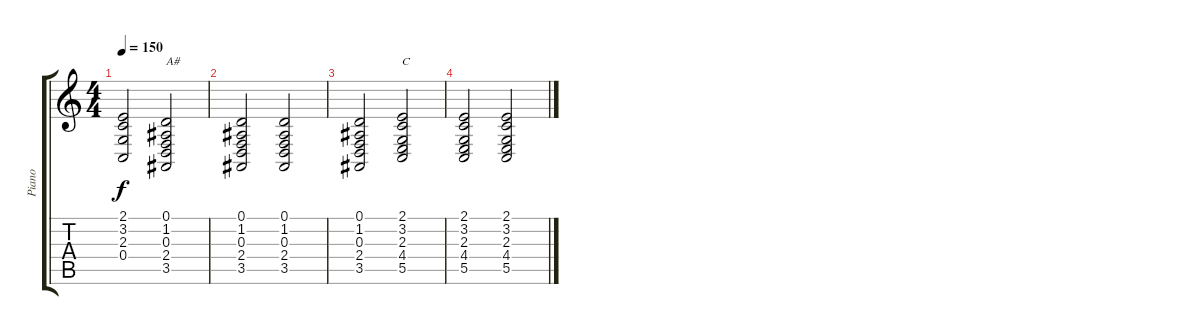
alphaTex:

\track ("Piano" "Piano") {instrument brightacousticpiano}
\staff {score tabs}
\tuning (D4 A3 F3 C3 G2 C2) {hide}
\ts (4 4)
\tempo 150
\clef g2
\ks c
(2.1 3.2 2.3 0.4).2{dy f} (0.1 1.2 0.3 2.4 3.5).2{txt "A#"} |
(0.1 1.2 0.3 2.4 3.5).2 (0.1 1.2 0.3 2.4 3.5).2 |
(0.1 1.2 0.3 2.4 3.5).2 (2.1 3.2 2.3 4.4 5.5).2{txt "C"} |
(2.1 3.2 2.3 4.4 5.5).2 (2.1 3.2 2.3 4.4 5.5).2
